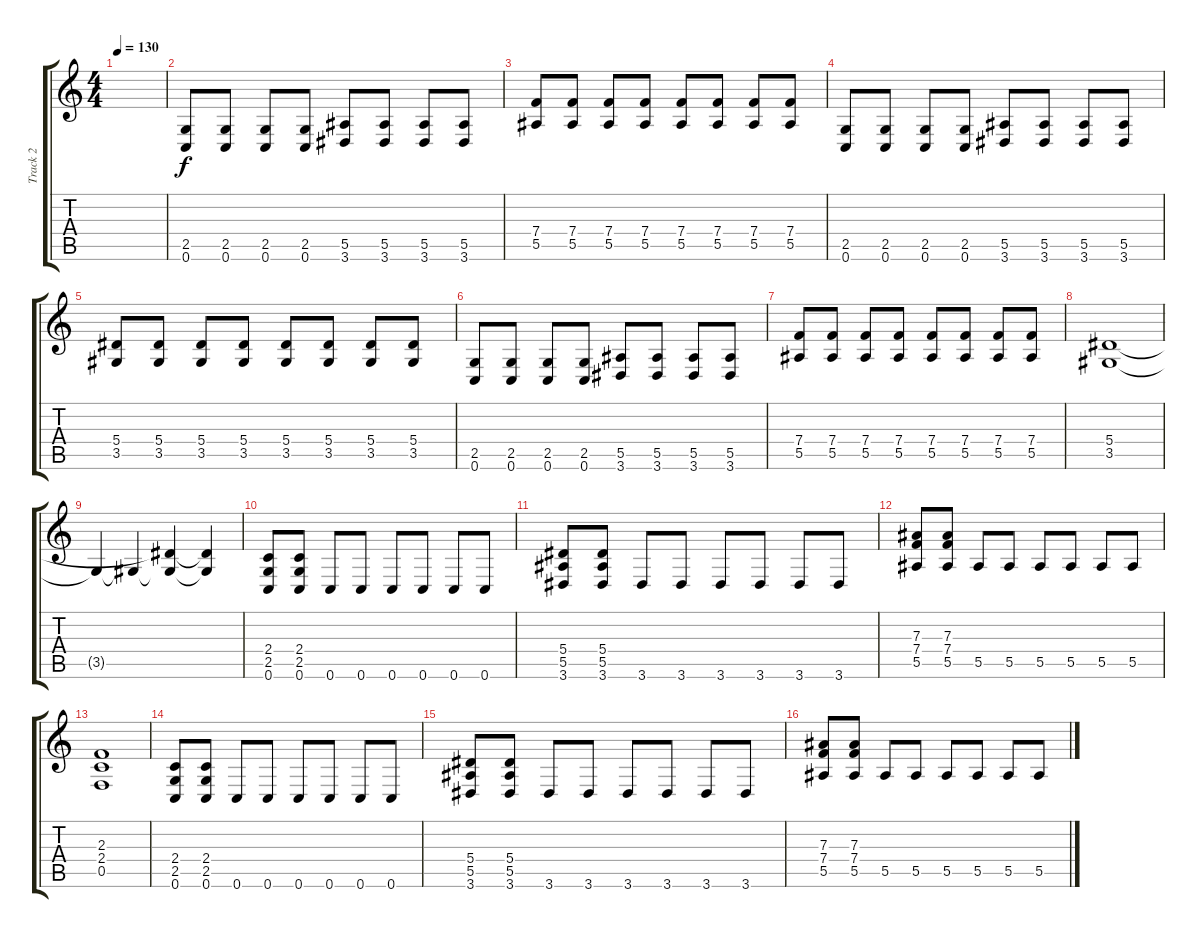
\track ("Track 2" "Track 2") {instrument overdrivenguitar}
\staff {score tabs}
\tuning (C4 G3 Eb3 Bb2 F2 C2) {hide}
\ts (4 4)
\tempo 130
\clef g2
\ks c
|
(2.5 0.6).8 (2.5 0.6).8 (2.5 0.6).8 (2.5 0.6).8 (5.5 3.6).8 (5.5 3.6).8 (5.5 3.6).8 (5.5 3.6).8 |
(7.4 5.5).8 (7.4 5.5).8 (7.4 5.5).8 (7.4 5.5).8 (7.4 5.5).8 (7.4 5.5).8 (7.4 5.5).8 (7.4 5.5).8 |
(2.5 0.6).8 (2.5 0.6).8 (2.5 0.6).8 (2.5 0.6).8 (5.5 3.6).8 (5.5 3.6).8 (5.5 3.6).8 (5.5 3.6).8 |
(5.4 3.5).8 (5.4 3.5).8 (5.4 3.5).8 (5.4 3.5).8 (5.4 3.5).8 (5.4 3.5).8 (5.4 3.5).8 (5.4 3.5).8 |
(2.5 0.6).8 (2.5 0.6).8 (2.5 0.6).8 (2.5 0.6).8 (5.5 3.6).8 (5.5 3.6).8 (5.5 3.6).8 (5.5 3.6).8 |
(7.4 5.5).8 (7.4 5.5).8 (7.4 5.5).8 (7.4 5.5).8 (7.4 5.5).8 (7.4 5.5).8 (7.4 5.5).8 (7.4 5.5).8 |
(5.4 3.5).1 |
3.5{t}.4 3.5{t}.4 (5.4{t} 3.5{t}).4 (5.4{t} 3.5{t}).4 |
(2.4 2.5 0.6).8 (2.4 2.5 0.6).8 0.6.8 0.6.8 0.6.8 0.6.8 0.6.8 0.6.8 |
(5.4 5.5 3.6).8 (5.4 5.5 3.6).8 3.6.8 3.6.8 3.6.8 3.6.8 3.6.8 3.6.8 |
(7.3 7.4 5.5).8 (7.3 7.4 5.5).8 5.5.8 5.5.8 5.5.8 5.5.8 5.5.8 5.5.8 |
(2.3 2.4 0.5).1 |
(2.4 2.5 0.6).8 (2.4 2.5 0.6).8 0.6.8 0.6.8 0.6.8 0.6.8 0.6.8 0.6.8 |
(5.4 5.5 3.6).8 (5.4 5.5 3.6).8 3.6.8 3.6.8 3.6.8 3.6.8 3.6.8 3.6.8 |
(7.3 7.4 5.5).8 (7.3 7.4 5.5).8 5.5.8 5.5.8 5.5.8 5.5.8 5.5.8 5.5.8
